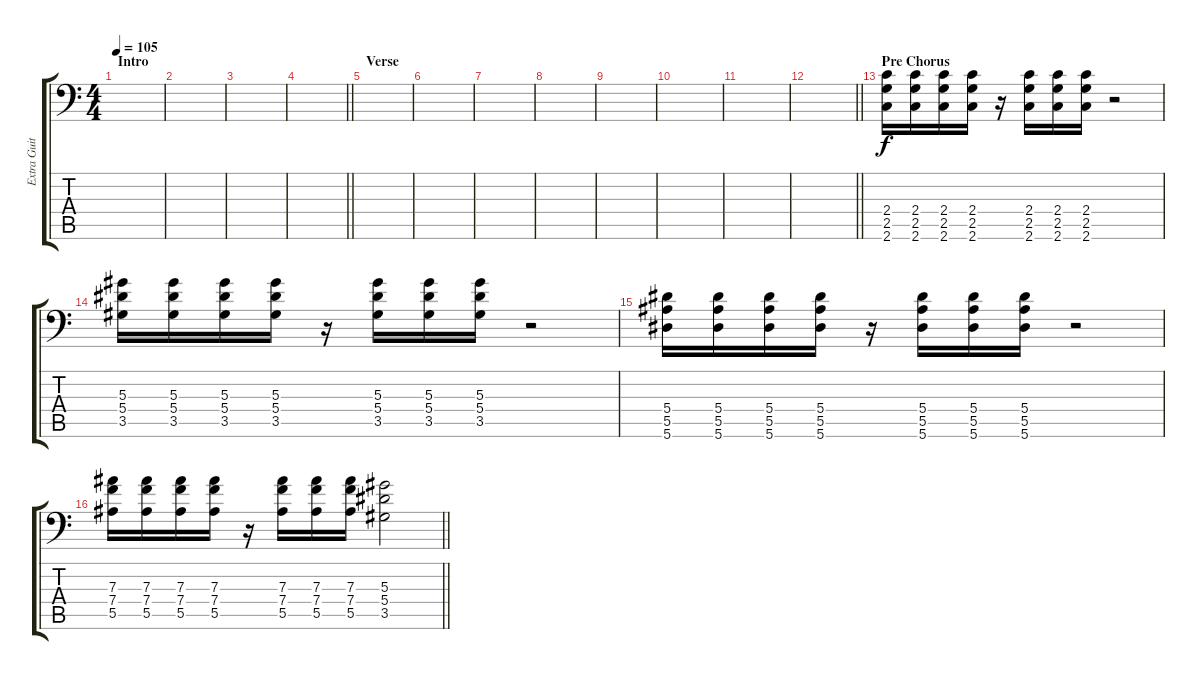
\track ("Extra Guitar" "Extra Guit") {instrument distortionguitar}
\staff {score tabs}
\tuning (C4 G3 Eb3 Bb2 F2 Bb1) {hide}
\ts (4 4)
\section ("" "Intro")
\tempo 105
\clef f4
\ks c
|
|
|
\barLineRight lightlight
|
\section ("" "Verse")
|
|
|
|
|
|
|
\barLineRight lightlight
|
\section ("" "Pre Chorus")
(2.4 2.5 2.6).16 (2.4 2.5 2.6).16 (2.4 2.5 2.6).16 (2.4 2.5 2.6).16 r.16 (2.4 2.5 2.6).16 (2.4 2.5 2.6).16 (2.4 2.5 2.6).16 r.2 |
(5.3 5.4 3.5).16 (5.3 5.4 3.5).16 (5.3 5.4 3.5).16 (5.3 5.4 3.5).16 r.16 (5.3 5.4 3.5).16 (5.3 5.4 3.5).16 (5.3 5.4 3.5).16 r.2 |
(5.4 5.5 5.6).16 (5.4 5.5 5.6).16 (5.4 5.5 5.6).16 (5.4 5.5 5.6).16 r.16 (5.4 5.5 5.6).16 (5.4 5.5 5.6).16 (5.4 5.5 5.6).16 r.2 |
\barLineRight lightlight
(7.3 7.4 5.5).16 (7.3 7.4 5.5).16 (7.3 7.4 5.5).16 (7.3 7.4 5.5).16 r.16 (7.3 7.4 5.5).16 (7.3 7.4 5.5).16 (7.3 7.4 5.5).16 (5.3 5.4 3.5).2
